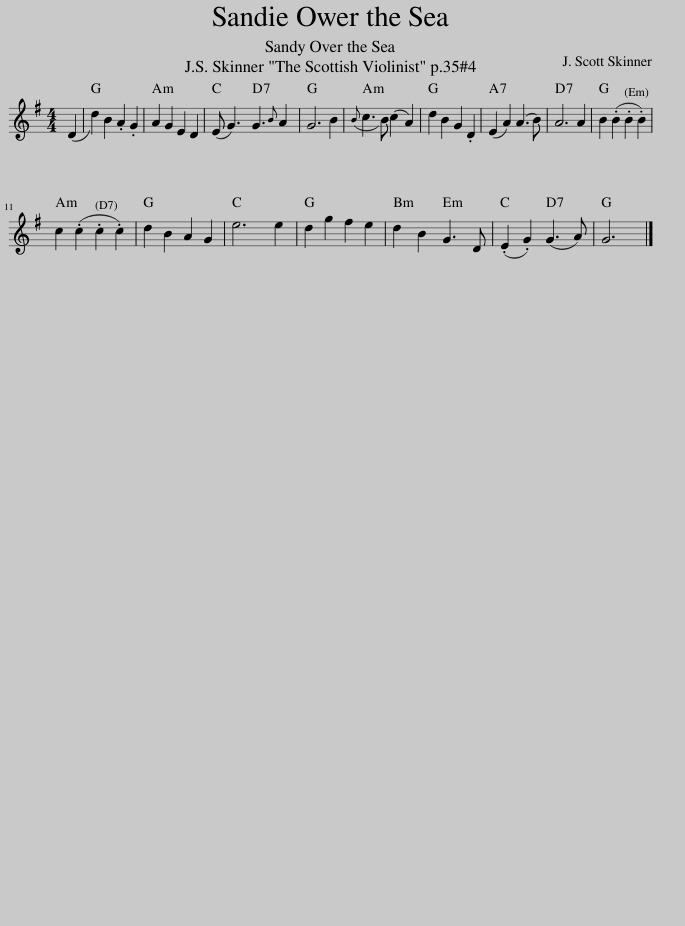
X:1
L:1/8
M:4/4
I:linebreak $
K:G
V:1 treble
V:1
 (D2 | d2) B2 .A2 .G2 | A2 G2 E2 D2 | (E G3) G3{B} A2 | G6 B2 | %5
({B} c3 B) (c2 A2) | d2 B2 G2 .D2 | (E2 A2) (A3 B) | A6 A2 | B2 (.B2 .B2 .B2) |$ %10
 c2 (.c2 .c2 .c2) | d2 B2 A2 G2 | e6 e2 | d2 g2 f2 e2 | d2 B2 G3 D | %15
 (.E2 .G2) (G3 A) | G6 |] %17
